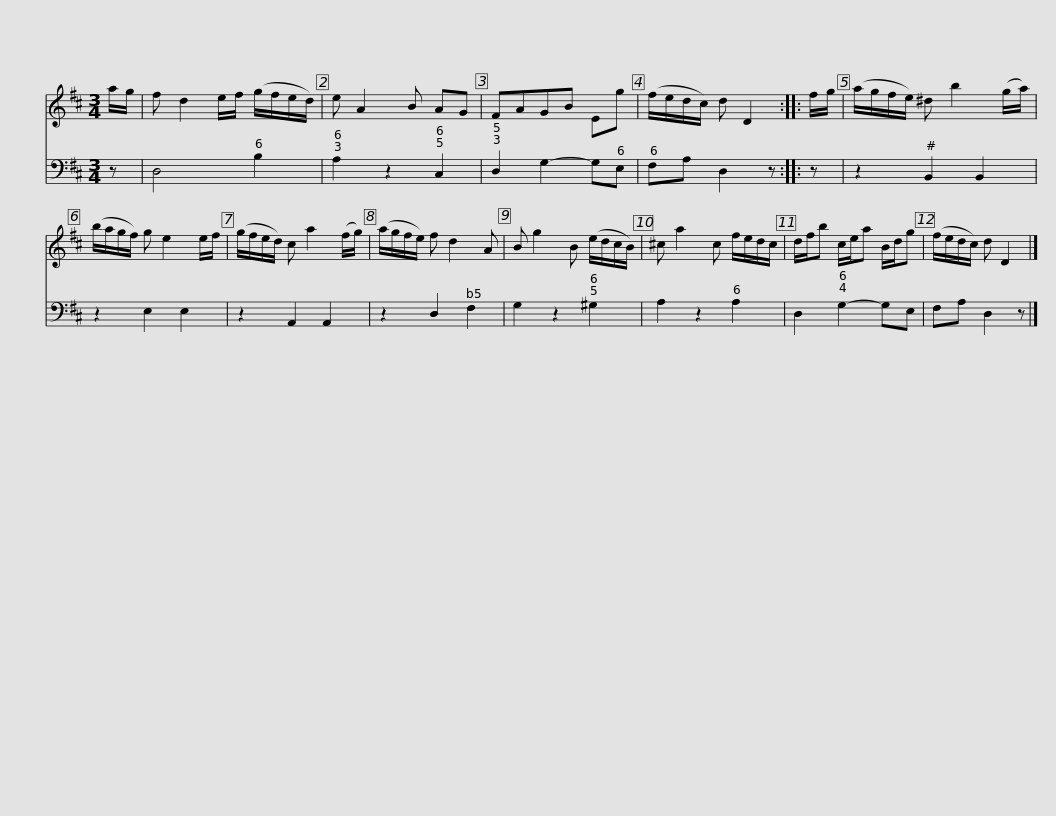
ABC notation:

X:1
%%score 1 2
L:1/8
M:3/4
I:linebreak $
K:D
V:1 treble
V:2 bass
V:1
 a/g/ | f d2 e/f/ (g/f/e/d/) | e A2 B AG | FAGB Eg | (f/e/d/c/) d D2 :: %5
 f/g/ | (a/g/f/e/) ^d b2 (g/a/) |$ (b/a/g/f/) g e2 e/f/ | (g/f/e/d/) c a2 (f/g/) | (a/g/f/e/) f d2 A | %10
 B g2 B (e/d/c/B/) | ^c a2 c f/e/d/c/ |$ d/f/b c/e/a B/d/g | (f/e/d/c/) d D2 |] %14
V:2
 z | D,4 B,2 | A,2 z2 C,2 | D,2 G,2- G,E, | F,A, D,2 z :: %5
 z | z2 B,,2 B,,2 |$ z2 E,2 E,2 | z2 A,,2 A,,2 | z2 D,2 F,2 | %10
 G,2 z2 ^G,2 | A,2 z2 A,2 |$ D,2 G,2- G,E, | F,A, D,2 z |] %14
